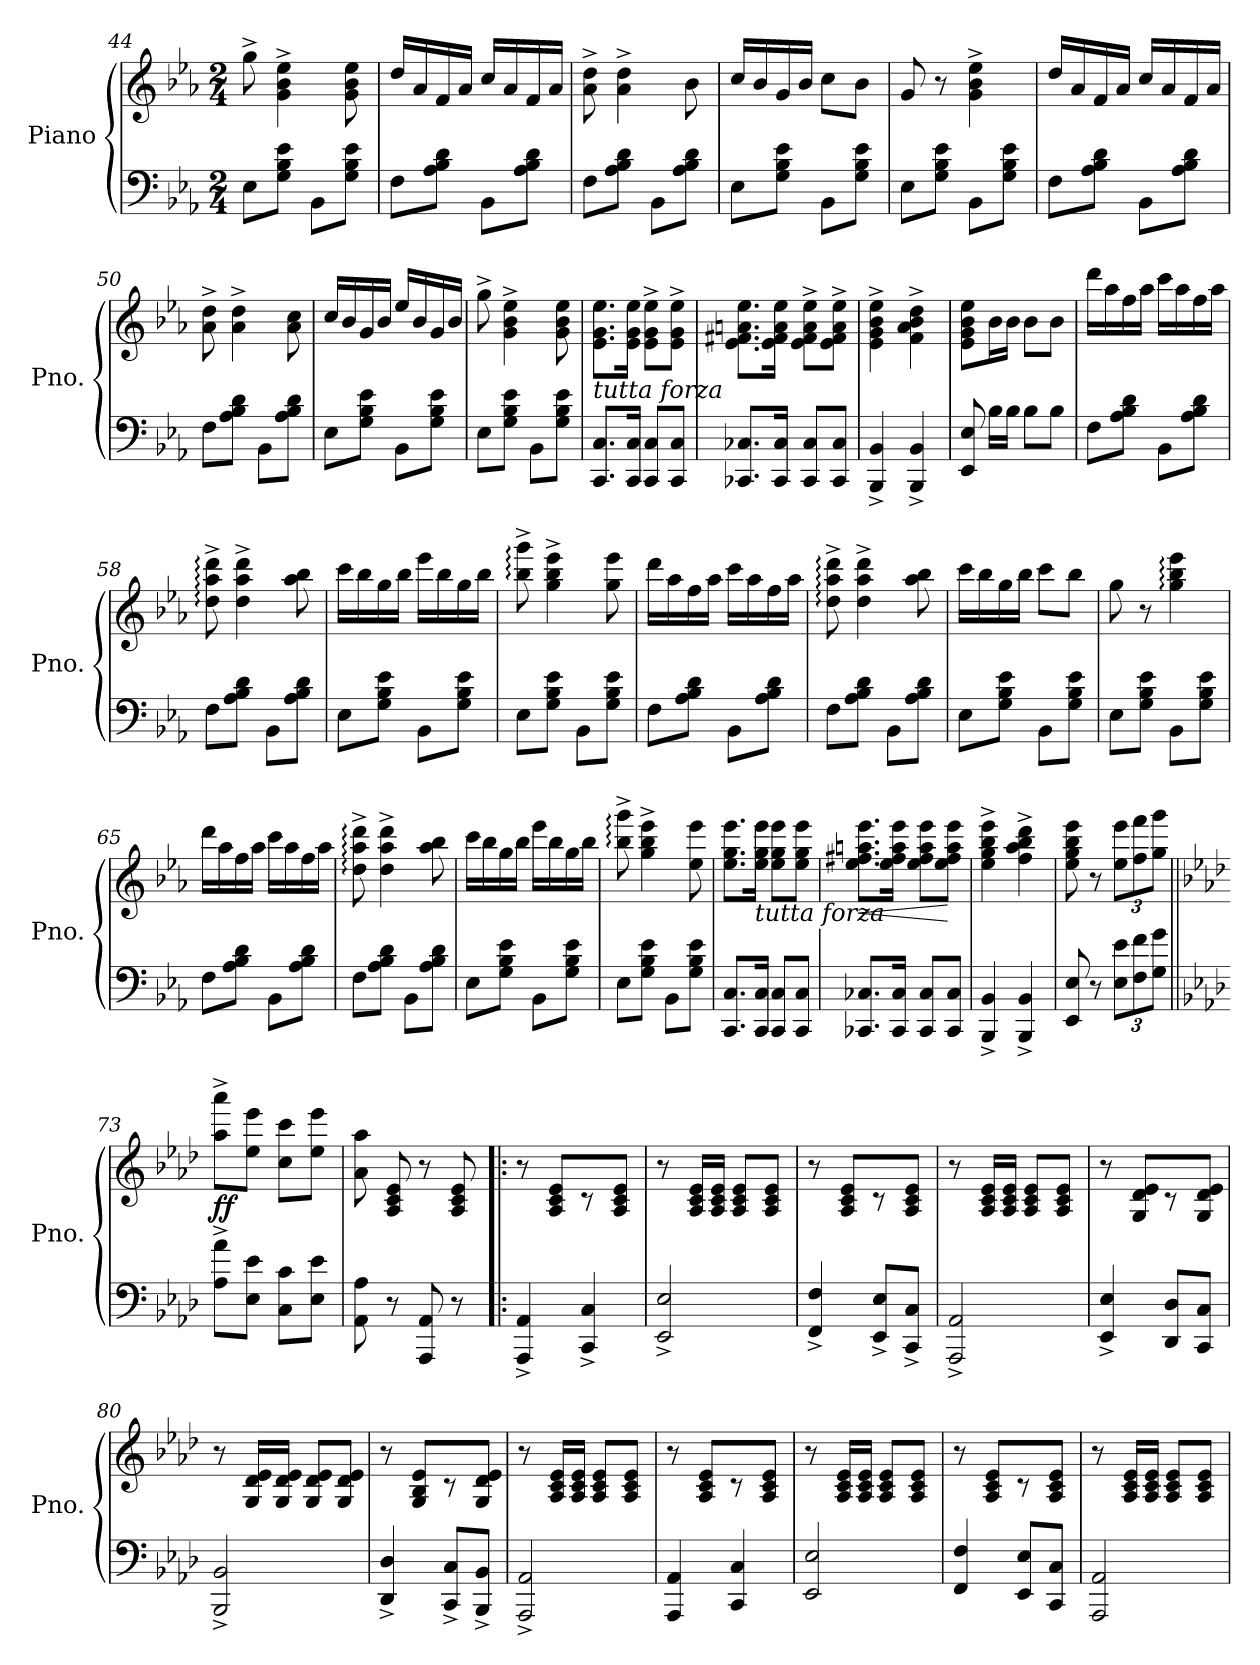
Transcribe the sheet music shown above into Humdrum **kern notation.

**kern	**kern	**dynam
*part1	*part1	*part1
*staff2	*staff1	*staff1/2
*I"Piano	*	*
*I'Pno.	*	*
*clefF4	*clefG2	*
*k[b-e-a-]	*k[b-e-a-]	*
*M2/4	*M2/4	*
=44	=44	=44
8E-\L	8gg^\	.
8G\ 8B-\ 8e-\J	4g\^ 4b-\^ 4ee-\^	.
8BB-\L	.	.
8G\ 8B-\ 8e-\J	8g\ 8b-\ 8ee-\	.
=45	=45	=45
8F\L	16dd/LL	.
.	16a-/	.
8A-\ 8B-\ 8d\J	16f/	.
.	16a-/JJ	.
8BB-\L	16cc/LL	.
.	16a-/	.
8A-\ 8B-\ 8d\J	16f/	.
.	16a-/JJ	.
=46	=46	=46
8F\L	8a-\^ 8dd\^	.
8A-\ 8B-\ 8d\J	4a-\^ 4dd\^	.
8BB-\L	.	.
8A-\ 8B-\ 8d\J	8b-\	.
=47	=47	=47
8E-\L	16cc/LL	.
.	16b-/	.
8G\ 8B-\ 8e-\J	16g/	.
.	16b-/JJ	.
8BB-\L	8cc\L	.
8G\ 8B-\ 8e-\J	8b-\J	.
=48	=48	=48
8E-\L	8g/	.
8G\ 8B-\ 8e-\J	8r	.
8BB-\L	4g\^ 4b-\^ 4ee-\^	.
8G\ 8B-\ 8e-\J	.	.
!!LO:LB:g=z
=49	=49	=49
8F\L	16dd/LL	.
.	16a-/	.
8A-\ 8B-\ 8d\J	16f/	.
.	16a-/JJ	.
8BB-\L	16cc/LL	.
.	16a-/	.
8A-\ 8B-\ 8d\J	16f/	.
.	16a-/JJ	.
=50	=50	=50
8F\L	8a-\^ 8dd\^	.
8A-\ 8B-\ 8d\J	4a-\^ 4dd\^	.
8BB-\L	.	.
8A-\ 8B-\ 8d\J	8a-\ 8cc\	.
=51	=51	=51
8E-\L	16cc/LL	.
.	16b-/	.
8G\ 8B-\ 8e-\J	16g/	.
.	16b-/JJ	.
8BB-\L	16ee-/LL	.
.	16b-/	.
8G\ 8B-\ 8e-\J	16g/	.
.	16b-/JJ	.
=52	=52	=52
8E-\L	8gg^\	.
8G\ 8B-\ 8e-\J	4g\^ 4b-\^ 4ee-\^	.
8BB-\L	.	.
8G\ 8B-\ 8e-\J	8g\ 8b-\ 8ee-\	.
=53	=53	=53
!	!LO:TX:b:i:t=tutta forza	!
8.CC/ 8.C/L	8.e-\ 8.g\ 8.ee-\L	.
16CC/ 16C/Jk	16e-\ 16g\ 16ee-\Jk	.
8CC/ 8C/L	8e-\^ 8g\^ 8ee-\^L	.
8CC/ 8C/J	8e-\^ 8g\^ 8ee-\^J	.
=54	=54	=54
8.CC-X/ 8.C-X/L	8.e-\ 8.f#X\ 8.an\ 8.ee-\L	.
16CC-/ 16C-/Jk	16e-\ 16f#\ 16a\ 16ee-\Jk	.
8CC-/ 8C-/L	8e-\^ 8f#\^ 8a\^ 8ee-\^L	.
8CC-/ 8C-/J	8e-\^ 8f#\^ 8a\^ 8ee-\^J	.
!!LO:PB:g=z
=55	=55	=55
4BBB-/^ 4BB-/^	4e-\^ 4g\^ 4b-\^ 4ee-\^	.
4BBB-/^ 4BB-/^	4f\^ 4a-\^ 4b-\^ 4dd\^	.
=56	=56	=56
8EE-/ 8E-/	8e-\ 8g\ 8b-\ 8ee-\L	.
16B-\LL	16b-\L	.
16B-\JJ	16b-\JJ	.
8B-\L	8b-\L	.
8B-\J	8b-\J	.
=57	=57	=57
8F\L	16ddd\LL	.
.	16aa-\	.
8A-\ 8B-\ 8d\J	16ff\	.
.	16aa-\JJ	.
8BB-\L	16ccc\LL	.
.	16aa-\	.
8A-\ 8B-\ 8d\J	16ff\	.
.	16aa-\JJ	.
=58	=58	=58
8F\L	8dd\:^ 8aa-\:^ 8ddd\:^	.
8A-\ 8B-\ 8d\J	4dd\^ 4aa-\^ 4ddd\^	.
8BB-\L	.	.
8A-\ 8B-\ 8d\J	8aa-\ 8bb-\	.
=59	=59	=59
8E-\L	16ccc\LL	.
.	16bb-\	.
8G\ 8B-\ 8e-\J	16gg\	.
.	16bb-\JJ	.
8BB-\L	16eee-\LL	.
.	16bb-\	.
8G\ 8B-\ 8e-\J	16gg\	.
.	16bb-\JJ	.
!!LO:LB:g=z
=60	=60	=60
8E-\L	8bb-\:^ 8ggg\:^	.
8G\ 8B-\ 8e-\J	4gg\^ 4bb-\^ 4eee-\^	.
8BB-\L	.	.
8G\ 8B-\ 8e-\J	8gg\ 8eee-\	.
=61	=61	=61
8F\L	16ddd\LL	.
.	16aa-\	.
8A-\ 8B-\ 8d\J	16ff\	.
.	16aa-\JJ	.
8BB-\L	16ccc\LL	.
.	16aa-\	.
8A-\ 8B-\ 8d\J	16ff\	.
.	16aa-\JJ	.
=62	=62	=62
8F\L	8dd\:^ 8aa-\:^ 8ddd\:^	.
8A-\ 8B-\ 8d\J	4dd\^ 4aa-\^ 4ddd\^	.
8BB-\L	.	.
8A-\ 8B-\ 8d\J	8aa-\ 8bb-\	.
=63	=63	=63
8E-\L	16ccc\LL	.
.	16bb-\	.
8G\ 8B-\ 8e-\J	16gg\	.
.	16bb-\JJ	.
8BB-\L	8ccc\L	.
8G\ 8B-\ 8e-\J	8bb-\J	.
=64	=64	=64
8E-\L	8gg\	.
8G\ 8B-\ 8e-\J	8r	.
8BB-\L	4gg\: 4bb-\: 4eee-\:	.
8G\ 8B-\ 8e-\J	.	.
!!LO:LB:g=z
=65	=65	=65
8F\L	16ddd\LL	.
.	16aa-\	.
8A-\ 8B-\ 8d\J	16ff\	.
.	16aa-\JJ	.
8BB-\L	16ccc\LL	.
.	16aa-\	.
8A-\ 8B-\ 8d\J	16ff\	.
.	16aa-\JJ	.
=66	=66	=66
8F\L	8dd\:^ 8aa-\:^ 8ddd\:^	.
8A-\ 8B-\ 8d\J	4dd\^ 4aa-\^ 4ddd\^	.
8BB-\L	.	.
8A-\ 8B-\ 8d\J	8aa-\ 8bb-\	.
=67	=67	=67
8E-\L	16ccc\LL	.
.	16bb-\	.
8G\ 8B-\ 8e-\J	16gg\	.
.	16bb-\JJ	.
8BB-\L	16eee-\LL	.
.	16bb-\	.
8G\ 8B-\ 8e-\J	16gg\	.
.	16bb-\JJ	.
=68	=68	=68
8E-\L	8bb-\:^ 8ggg\:^	.
8G\ 8B-\ 8e-\J	4gg\^ 4bb-\^ 4eee-\^	.
8BB-\L	.	.
8G\ 8B-\ 8e-\J	8ee-\ 8eee-\	.
!!LO:LB:g=z
=69	=69	=69
8.CC/ 8.C/L	8.ee-\ 8.gg\ 8.eee-\L	.
!	!LO:TX:b:i:t=tutta forza	!
16CC/ 16C/Jk	16ee-\ 16gg\ 16eee-\Jk	.
8CC/ 8C/L	8ee-\ 8gg\ 8eee-\L	.
8CC/ 8C/J	8ee-\ 8gg\ 8eee-\J	.
=70	=70	=70
!	!	!LO:HP:b
8.CC-X/ 8.C-X/L	8.ee-\ 8.ff#X\ 8.aan\ 8.eee-\L	<
16CC-/ 16C-/Jk	16ee-\ 16ff#\ 16aa\ 16eee-\Jk	.
8CC-/ 8C-/L	8ee-\ 8ff#\ 8aa\ 8eee-\L	.
8CC-/ 8C-/J	8ee-\ 8ff#\ 8aa\ 8eee-\J	[
=71	=71	=71
4BBB-/^ 4BB-/^	4ee-\^ 4gg\^ 4bb-\^ 4eee-\^	.
4BBB-/^ 4BB-/^	4ff\^ 4aa-\^ 4bb-\^ 4ddd\^	.
=72	=72	=72
8EE-/ 8E-/	8ee-\ 8gg\ 8bb-\ 8eee-\	.
8r	8r	.
*Xbrackettup	*Xbrackettup	*
12E-\ 12e-\L	12ee-\ 12eee-\L	.
12F\ 12f\	12ff\ 12fff\	.
12G\ 12g\J	12gg\ 12ggg\J	.
!!LO:LB:g=z
=73||	=73||	=73||
*k[b-e-a-d-]	*k[b-e-a-d-]	*
!	!	!LO:DY:b
8A-\^ 8a-\^L	8aa-\^ 8aaa-\^L	ff
8E-\ 8e-\J	8ee-\ 8eee-\J	.
8C\ 8c\L	8cc\ 8ccc\L	.
8E-\ 8e-\J	8ee-\ 8eee-\J	.
=74	=74	=74
8AA-\ 8A-\	8a-\ 8aa-\	.
8r	8A-/ 8c/ 8e-/	.
8AAA-/ 8AA-/	8r	.
8r	8A-/ 8c/ 8e-/	.
=75!|:	=75!|:	=75!|:
4AAA-/^ 4AA-/^	8r	.
.	8A-/ 8c/ 8e-/L	.
4CC/^ 4C/^	8r	.
.	8A-/ 8c/ 8e-/J	.
=76	=76	=76
2EE-/^ 2E-/^	8r	.
.	16A-/ 16c/ 16e-/LL	.
.	16A-/ 16c/ 16e-/JJ	.
.	8A-/ 8c/ 8e-/L	.
.	8A-/ 8c/ 8e-/J	.
=77	=77	=77
4FF/^ 4F/^	8r	.
.	8A-/ 8c/ 8e-/L	.
8EE-/^ 8E-/^L	8r	.
8CC/^ 8C/^J	8A-/ 8c/ 8e-/J	.
=78	=78	=78
2AAA-/^ 2AA-/^	8r	.
.	16A-/ 16c/ 16e-/LL	.
.	16A-/ 16c/ 16e-/JJ	.
.	8A-/ 8c/ 8e-/L	.
.	8A-/ 8c/ 8e-/J	.
!!LO:PB:g=z
=79	=79	=79
4EE-/^ 4E-/^	8r	.
.	8G/ 8d-/ 8e-/L	.
8DD-/ 8D-/L	8r	.
8CC/ 8C/J	8G/ 8d-/ 8e-/J	.
=80	=80	=80
2BBB-/^ 2BB-/^	8r	.
.	16G/ 16d-/ 16e-/LL	.
.	16G/ 16d-/ 16e-/JJ	.
.	8G/ 8d-/ 8e-/L	.
.	8G/ 8d-/ 8e-/J	.
=81	=81	=81
4DD-/^ 4D-/^	8r	.
.	8G/ 8B-/ 8e-/L	.
8CC/^ 8C/^L	8r	.
8BBB-/^ 8BB-/^J	8G/ 8d-/ 8e-/J	.
=82	=82	=82
2AAA-/^ 2AA-/^	8r	.
.	16A-/ 16c/ 16e-/LL	.
.	16A-/ 16c/ 16e-/JJ	.
.	8A-/ 8c/ 8e-/L	.
.	8A-/ 8c/ 8e-/J	.
=83	=83	=83
4AAA-/ 4AA-/	8r	.
.	8A-/ 8c/ 8e-/L	.
4CC/ 4C/	8r	.
.	8A-/ 8c/ 8e-/J	.
=84	=84	=84
2EE-/ 2E-/	8r	.
.	16A-/ 16c/ 16e-/LL	.
.	16A-/ 16c/ 16e-/JJ	.
.	8A-/ 8c/ 8e-/L	.
.	8A-/ 8c/ 8e-/J	.
=85	=85	=85
4FF/ 4F/	8r	.
.	8A-/ 8c/ 8e-/L	.
8EE-/ 8E-/L	8r	.
8CC/ 8C/J	8A-/ 8c/ 8e-/J	.
!!LO:LB:g=z
=86	=86	=86
2AAA-/ 2AA-/	8r	.
.	16A-/ 16c/ 16e-/LL	.
.	16A-/ 16c/ 16e-/JJ	.
.	8A-/ 8c/ 8e-/L	.
.	8A-/ 8c/ 8e-/J	.
=	=	=
*-	*-	*-
